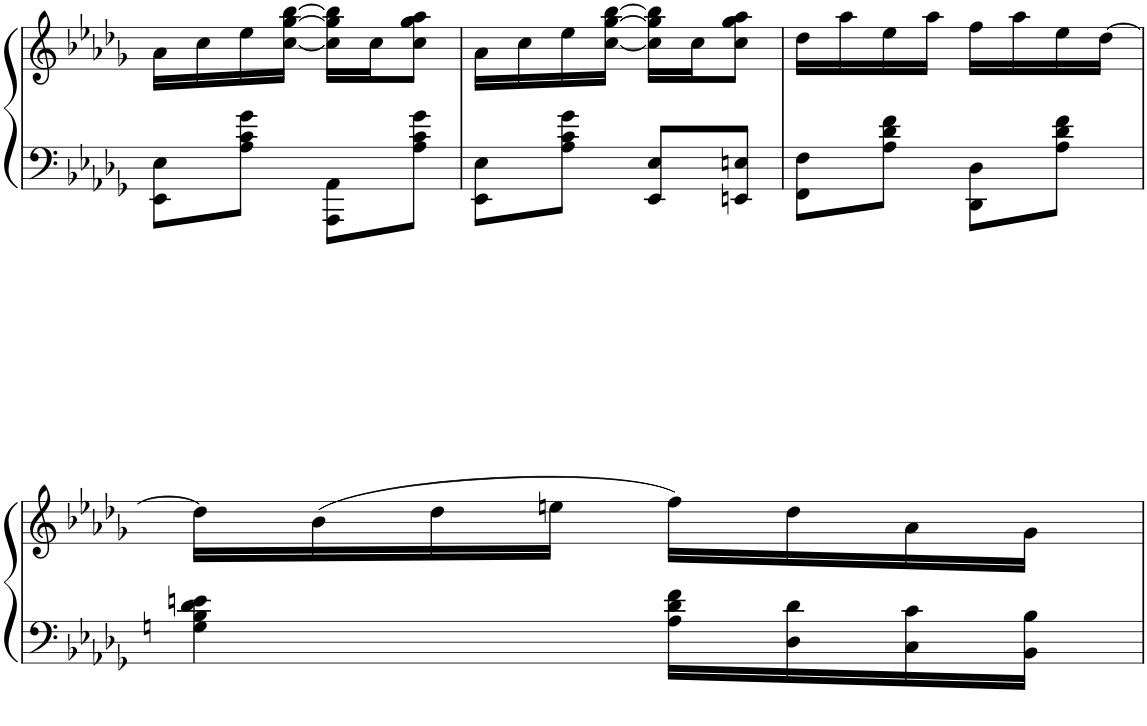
**kern	**kern
*part1	*part1
*staff2	*staff1
*I"Piano	*
*I'Pno.	*
!!LO:PB:g=z
*clefF4	*clefG2
*k[b-e-a-d-g-]	*k[b-e-a-d-g-]
*D-:	*D-:
*M2/4	*M2/4
=56	=56
8EE-\ 8E-\L	16a-\LL
.	16cc\
8A-\ 8c\ 8g-\J	16ee-\
.	[16cc\ [16gg-\ [16bb-\JJ
8AAA-\ 8AA-\L	16cc\] 16gg-\] 16bb-\]LL
.	16cc\J
8A-\ 8c\ 8g-\J	8cc\ 8gg-\ 8aa-\J
=57	=57
8EE-\ 8E-\L	16a-\LL
.	16cc\
8A-\ 8c\ 8g-\J	16ee-\
.	[16cc\ [16gg-\ [16bb-\JJ
8EE-/ 8E-/L	16cc\] 16gg-\] 16bb-\]LL
.	16cc\J
8EEn/ 8En/J	8cc\ 8gg-\ 8aa-\J
=58	=58
8FF\ 8F\L	16dd-\LL
.	16aa-\
8A-\ 8d-\ 8f\J	16ee-\
.	16aa-\JJ
8DD-\ 8D-\L	16ff\LL
.	16aa-\
8A-\ 8d-\ 8f\J	16ee-\
.	[16dd-\JJ
!!LO:LB:g=z
=59	=59
4Gn\ 4B-\ 4d-\ 4en\	16dd-\LL]
.	(16b-\
.	16dd-\
.	16een\JJ
16A-\ 16d-\ 16f\LL	16ff\LL)
16D-\ 16d-\	16dd-\
16C\ 16c\	16a-\
16BB-\ 16B-\JJ	16g-\JJ
=	=
*-	*-
